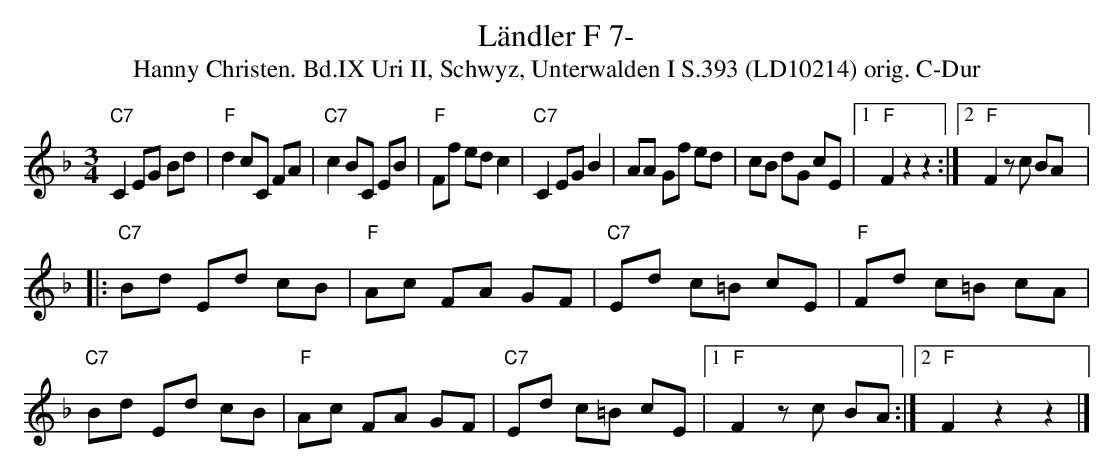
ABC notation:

X:1
T:Ländler F 7-
T:Hanny Christen. Bd.IX Uri II, Schwyz, Unterwalden I S.393 (LD10214) orig. C-Dur
M:3/4
L:1/8
K:Fmaj
"C7"C2 EG Bd | "F"d2 cC FA | "C7"c2 BC EB | "F"Ff ed c2 | "C7"C2 EG B2 | AA Gf ed | cB dG cE |1 "F"F2 z2z2 :|2 "F"F2 zc BA |:
"C7"Bd Ed cB | "F"Ac FA GF | "C7"Ed c=B cE | "F"Fd c=B cA | "C7"Bd Ed cB | "F"Ac FA GF | "C7"Ed c=B cE |1 "F"F2 zc BA :|2 "F"F2 z2z2 |]
